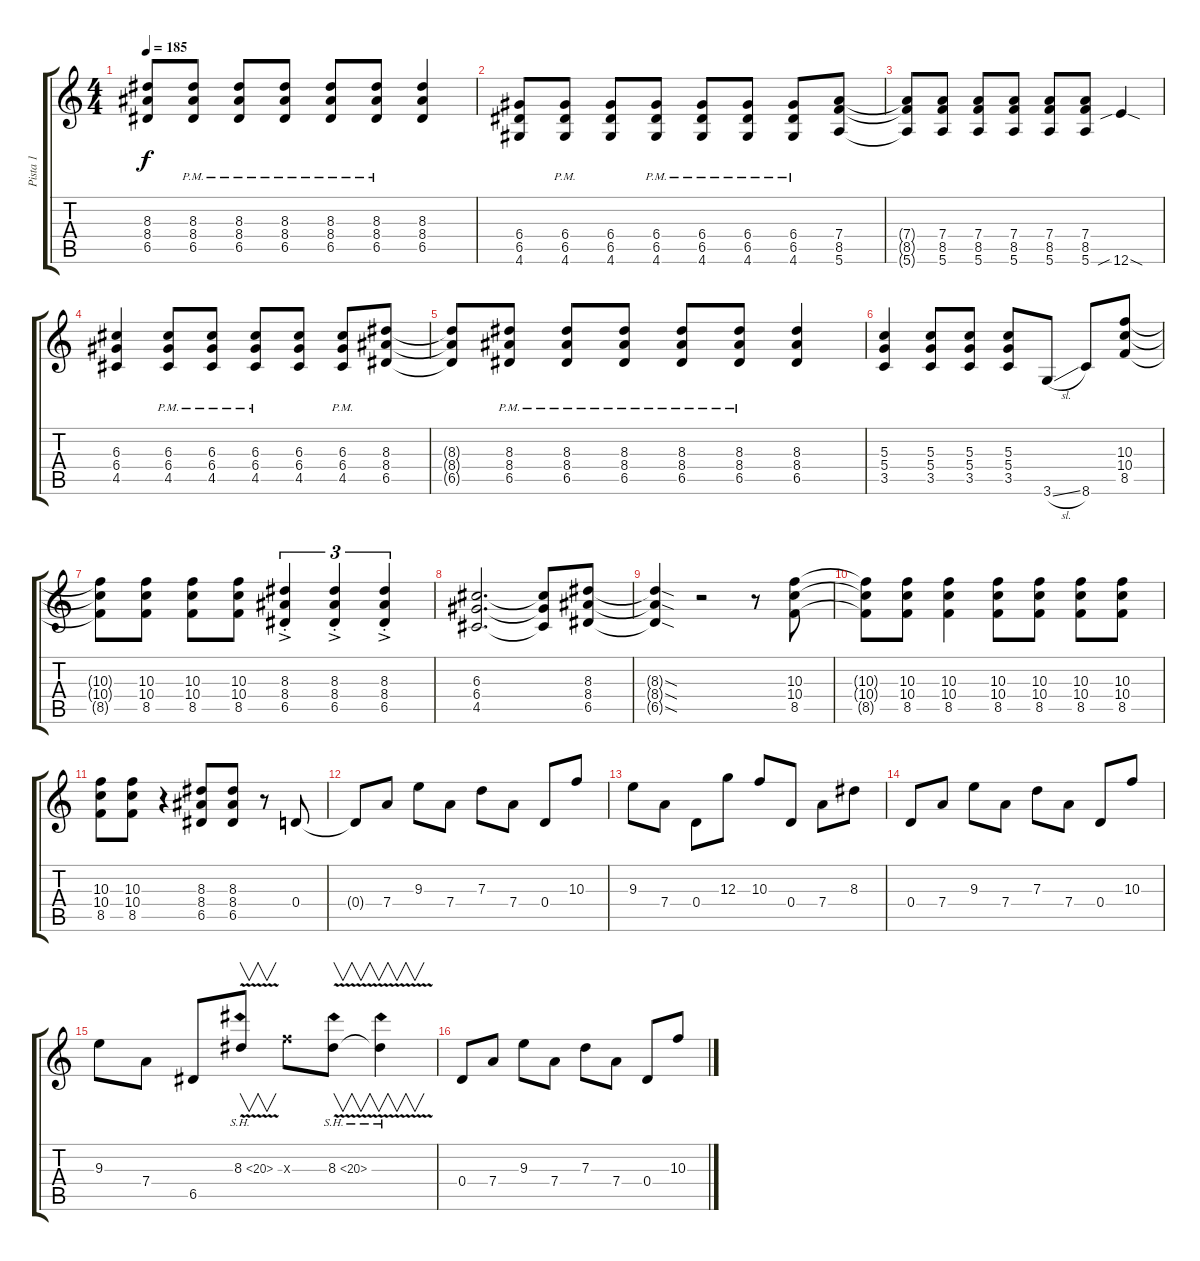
\track ("Pista 1" "Pista 1") {instrument distortionguitar}
\staff {score tabs}
\tuning (E4 B3 G3 D3 A2 E2) {hide}
\ts (4 4)
\tempo 185
\clef g2
\ks c
(8.3{t} 8.4{t} 6.5{t}).8{dy f} (8.3{pm} 8.4{pm} 6.5{pm}).8 (8.3{pm} 8.4{pm} 6.5{pm}).8 (8.3{pm} 8.4{pm} 6.5{pm}).8 (8.3{pm} 8.4{pm} 6.5{pm}).8 (8.3{pm} 8.4{pm} 6.5{pm}).8 (8.3 8.4 6.5).4 |
(6.4 6.5 4.6).8 (6.4{pm} 6.5{pm} 4.6{pm}).8 (6.4 6.5 4.6).8 (6.4{pm} 6.5{pm} 4.6{pm}).8 (6.4 6.5{pm} 4.6{pm}).8 (6.4{pm} 6.5{pm} 4.6{pm}).8 (6.4{pm} 6.5{pm} 4.6{pm}).8 (7.4 8.5 5.6).8 |
(7.4{t} 8.5{t} 5.6{t}).8 (7.4 8.5 5.6).8 (7.4 8.5 5.6).8 (7.4 8.5 5.6).8 (7.4 8.5 5.6).8 (7.4 8.5 5.6).8 12.6{sib sod}.4 |
(6.3 6.4 4.5).4 (6.3{pm} 6.4{pm} 4.5{pm}).8 (6.3{pm} 6.4{pm} 4.5{pm}).8 (6.3{pm} 6.4{pm} 4.5{pm}).8 (6.3 6.4 4.5).8 (6.3{pm} 6.4{pm} 4.5{pm}).8 (8.3 8.4 6.5).8 |
(8.3{t} 8.4{t} 6.5{t}).8 (8.3{pm} 8.4{pm} 6.5{pm}).8 (8.3{pm} 8.4{pm} 6.5{pm}).8 (8.3{pm} 8.4{pm} 6.5{pm}).8 (8.3{pm} 8.4{pm} 6.5{pm}).8 (8.3{pm} 8.4{pm} 6.5{pm}).8 (8.3 8.4 6.5).4 |
(5.3 5.4 3.5).4 (5.3 5.4 3.5).8 (5.3 5.4 3.5).8 (5.3 5.4 3.5).8 3.6{sl}.8 8.6.8 (10.3 10.4 8.5).8 |
(10.3{t} 10.4{t} 8.5{t}).8 (10.3 10.4 8.5).8 (10.3 10.4 8.5).8 (10.3 10.4 8.5).8 (8.3{ac st} 8.4{ac st} 6.5{ac st}).4{tu (3 2)} (8.3{ac st} 8.4{ac st} 6.5{ac st}).4{tu (3 2)} (8.3{ac st} 8.4{ac st} 6.5{ac st}).4{tu (3 2)} |
(6.3 6.4 4.5).2{d} (6.3{t} 6.4{t} 4.5{t}).8 (8.3 8.4 6.5).8 |
(8.3{sod t} 8.4{sod t} 6.5{sod t}).4 r.2 r.8 (10.3 10.4 8.5).8 |
(10.3{t} 10.4{t} 8.5{t}).8 (10.3 10.4 8.5).8 (10.3 10.4 8.5).4 (10.3 10.4 8.5).8 (10.3 10.4 8.5).8 (10.3 10.4 8.5).8 (10.3 10.4 8.5).8 |
(10.3 10.4 8.5).8 (10.3 10.4 8.5).8 r.4 (8.3 8.4 6.5).8 (8.3 8.4 6.5).8 r.8 0.4.8 |
0.4{t}.8 7.4.8 9.3.8 7.4.8 7.3.8 7.4.8 0.4.8 10.3.8 |
9.3.8 7.4.8 0.4.8 12.3.8 10.3.8 0.4.8 7.4.8 8.3.8 |
0.4.8 7.4.8 9.3.8 7.4.8 7.3.8 7.4.8 0.4.8 10.3.8 |
9.3.8 7.4.8 6.5.8 8.3{sh 12 v}.8{v} 10.3{x}.8 8.3{sh 12 v}.8{v} 8.3{sh 12 v t}.4{v} |
0.4.8 7.4.8 9.3.8 7.4.8 7.3.8 7.4.8 0.4.8 10.3.8
